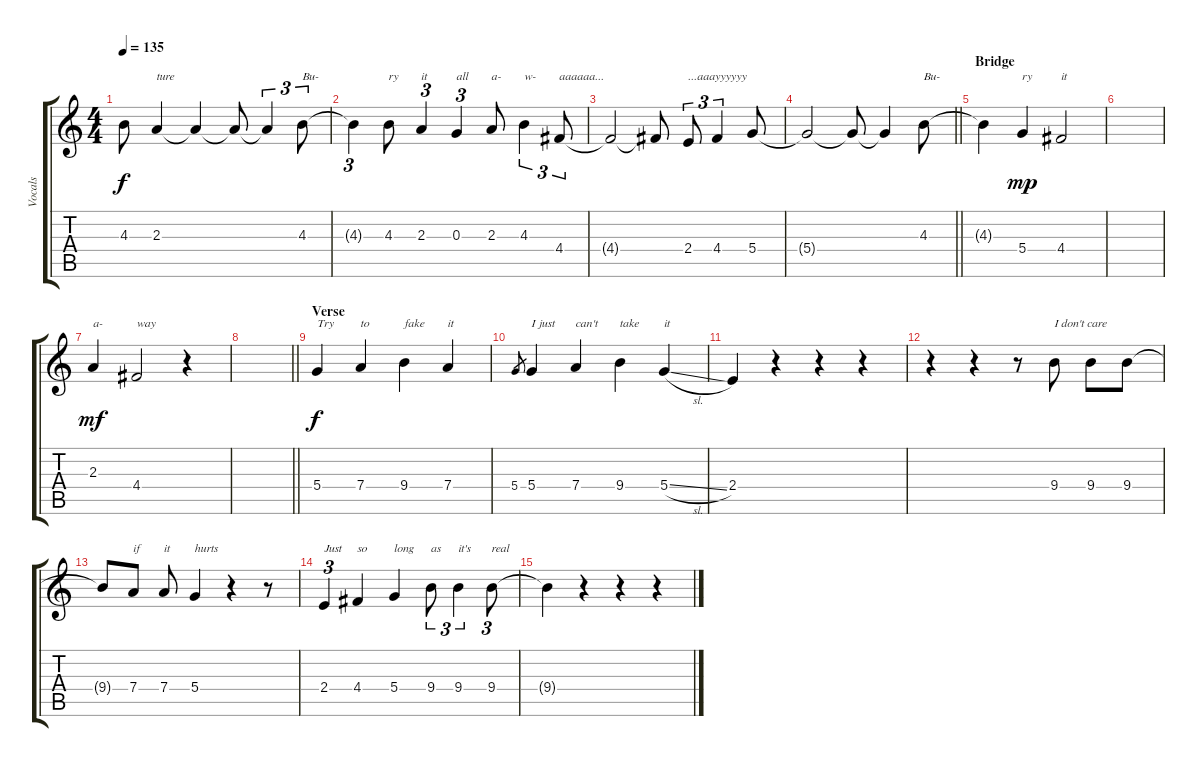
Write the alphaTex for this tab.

\track ("Vocals" "Vocals") {instrument overdrivenguitar}
\staff {score tabs}
\tuning (E4 B3 G3 D3 A2 E2) {hide}
\ts (4 4)
\tempo 135
\clef g2
\ks c
4.3{t}.8{dy f} 2.3.4{txt "ture"} 2.3{t}.4 2.3{t}.8 2.3{t}.4{tu (3 2)} 4.3.8{tu (3 2) txt "Bu-"} |
4.3{t}.4{tu (3 2)} 4.3.8{txt "ry"} 2.3.4{tu (3 2) txt "it"} 0.3.4{tu (3 2) txt "all"} 2.3.8{txt "a-"} 4.3.4{tu (3 2) txt "w-"} 4.4.8{tu (3 2) txt "aaaaaa..."} |
4.4{t}.2 4.4{t}.8 2.4.8{tu (3 2) txt "...aaayyyyyy"} 4.4.4{tu (3 2)} 5.4.8 |
\barLineRight lightlight
5.4{t}.2 5.4{t}.8 5.4{t}.4 4.3.8{txt "Bu-"} |
\section ("" "Bridge")
4.3{t}.4 5.4.4{txt "ry" dy mp} 4.4.2{txt "it"} |
|
2.3.4{txt "a-" dy mf} 4.4.2{txt "way"} r.4 |
\barLineRight lightlight
|
\section ("" "Verse")
5.4.4{txt "Try" dy f} 7.4.4{txt "to"} 9.4.4{txt "fake"} 7.4.4{txt "it"} |
5.4.8{gr} 5.4.4{txt "I just"} 7.4.4{txt "can't"} 9.4.4{txt "take"} 5.4{sl}.4{txt "it"} |
2.4.4 r.4 r.4 r.4 |
r.4 r.4 r.8 9.4.8{txt "I don't care"} 9.4.8 9.4.8 |
9.4{t}.8 7.4.8{txt "if"} 7.4.8{txt "it"} 5.4.4{txt "hurts"} r.4 r.8 |
2.4.4{tu (3 2) txt "Just"} 4.4.4{txt "so"} 5.4.4{txt "long"} 9.4.8{tu (3 2) txt "as"} 9.4.4{tu (3 2) txt "it's"} 9.4.8{tu (3 2) txt "real"} |
9.4{t}.4 r.4 r.4 r.4
